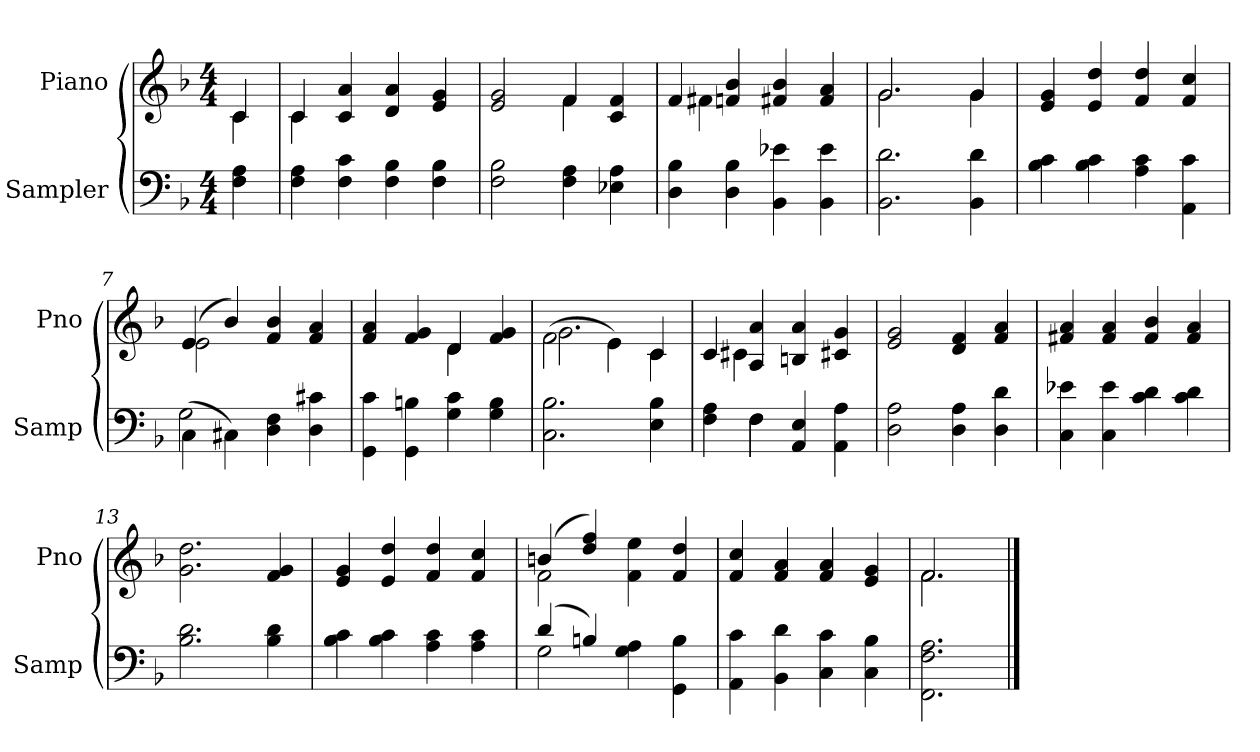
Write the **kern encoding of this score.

**kern	**kern
*part2	*part1
*staff2	*staff1
*I"Sampler	*I"Piano
*I'Samp	*I'Pno
*clefF4	*clefG2
*k[b-]	*k[b-]
*F:	*F:
*M4/4	*M4/4
=1	=1
*	*^
4F 4A	4c/	4c
=2	=2	=2
4F 4A	4c/	4c
4F 4c	4c 4a	2.ryy
4F 4B-	4d 4a	.
4F 4B-	4e 4g	.
=3	=3	=3
2F 2B-	2e 2g	2ryy
4F 4A	4f/	4f
4E-X 4A	4c 4f	4ryy
=4	=4	=4
4D 4B-	4f/	4f#
4D 4B-	4f 4b-	2.ryy
4BB- 4e-X	4f#X 4b-	.
4BB- 4e-	4f# 4a	.
=5	=5	=5
2.BB- 2.d	2.g/	2.g
4BB- 4d	4g/	4g
*	*v	*v
=6	=6
4B- 4c	4e 4g
4B- 4c	4e 4dd
4A 4c	4f 4dd
4AA 4c	4f 4cc
=7	=7
*^	*^
(4C\	2G	(4e/	2e
4C#X\)	.	4b-/)	.
4D 4F	2ryy	4f 4b-	2ryy
4D 4c#X	.	4f 4a	.
*v	*v	*	*
=8	=8	=8
4GG 4c	4f 4a	2ryy
4GG 4Bn	4f 4g	.
4G 4c	4d/	4d
4G 4B	4f 4g	4ryy
=9	=9	=9
2.C 2.B-	(2f\	2.g
.	4e\)	.
4E 4B-	4c/	4c
=10	=10	=10
*^	*	*
4F 4A	4ryy	4c/	4c#
4F\	4F	4A 4a	2.ryy
4AA 4E	2ryy	4Bn 4a	.
4AA 4A	.	4c#X 4g	.
*v	*v	*	*
*	*v	*v
=11	=11
2D 2A	2e 2g
4D 4A	4d 4f
4D 4d	4f 4a
=12	=12
4C 4e-X	4f#X 4a
4C 4e-	4f# 4a
4c 4d	4f# 4b-
4c 4d	4f# 4a
=13	=13
2.B- 2.d	2.g 2.dd
4B- 4d	4f 4g
=14	=14
4B- 4c	4e 4g
4B- 4c	4e 4dd
4A 4c	4f 4dd
4A 4c	4f 4cc
=15	=15
*^	*^
(4d/	2G	(4bn/	2f
4Bn/)	.	4dd/ 4ff/)	.
4G 4A	2ryy	4f 4ee	2ryy
4GG 4B	.	4f 4dd	.
*v	*v	*	*
*	*v	*v
=16	=16
4AA 4c	4f 4cc
4BB- 4d	4f 4a
4C 4c	4f 4a
4C 4B-	4e 4g
=17	=17
*	*^
2.FF\ 2.F\ 2.A\	2.f/	2.f
*	*v	*v
==	==
*-	*-
